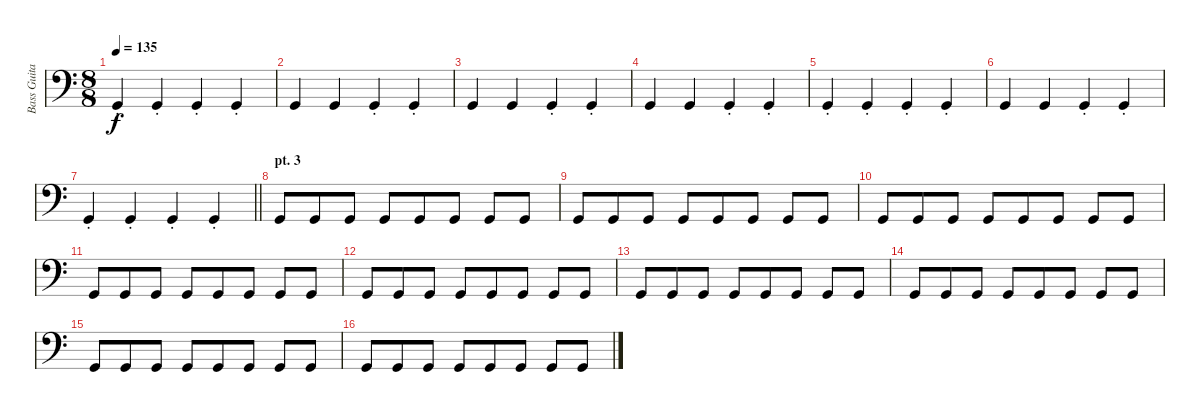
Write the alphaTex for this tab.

\track ("Bass Guitar" "Bass Guita") {instrument electricbassfinger}
\staff {score}
\tuning (F2 C2 G1 D1) {hide}
\ts (8 8)
\tempo 135
\clef f4
\ks c
5.4{st}.4{dy f} 5.4{st}.4 5.4{st}.4 5.4{st}.4 |
5.4.4 5.4.4 5.4{st}.4 5.4{st}.4 |
5.4.4 5.4.4 5.4{st}.4 5.4{st}.4 |
5.4.4 5.4.4 5.4{st}.4 5.4{st}.4 |
5.4{st}.4 5.4{st}.4 5.4{st}.4 5.4{st}.4 |
5.4.4 5.4.4 5.4{st}.4 5.4{st}.4 |
\barLineRight lightlight
5.4{st}.4 5.4{st}.4 5.4{st}.4 5.4{st}.4 |
\section ("" "pt. 3")
5.4.8 5.4.8 5.4.8 5.4.8 5.4.8 5.4.8 5.4.8 5.4.8 |
5.4.8 5.4.8 5.4.8 5.4.8 5.4.8 5.4.8 5.4.8 5.4.8 |
5.4.8 5.4.8 5.4.8 5.4.8 5.4.8 5.4.8 5.4.8 5.4.8 |
5.4.8 5.4.8 5.4.8 5.4.8 5.4.8 5.4.8 5.4.8 5.4.8 |
5.4.8 5.4.8 5.4.8 5.4.8 5.4.8 5.4.8 5.4.8 5.4.8 |
5.4.8 5.4.8 5.4.8 5.4.8 5.4.8 5.4.8 5.4.8 5.4.8 |
5.4.8 5.4.8 5.4.8 5.4.8 5.4.8 5.4.8 5.4.8 5.4.8 |
5.4.8 5.4.8 5.4.8 5.4.8 5.4.8 5.4.8 5.4.8 5.4.8 |
5.4.8 5.4.8 5.4.8 5.4.8 5.4.8 5.4.8 5.4.8 5.4.8
